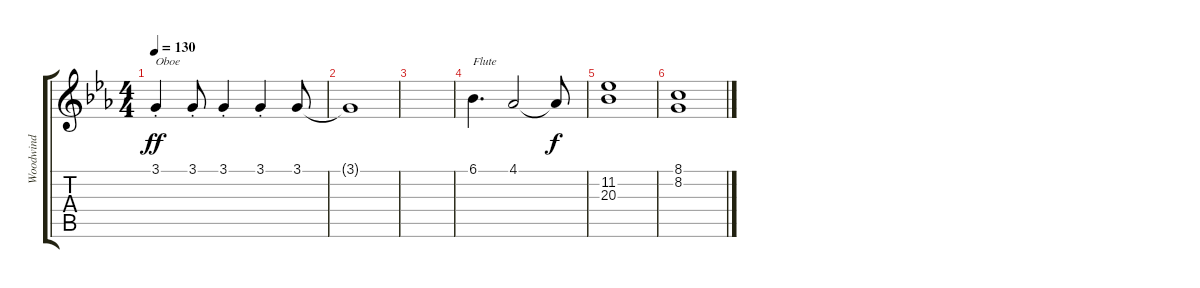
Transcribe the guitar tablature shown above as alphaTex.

\track ("Woodwind" "Woodwind") {instrument flute}
\staff {score tabs}
\tuning (E4 B3 G3 D3 A2 E2) {hide}
\ts (4 4)
\tempo 130
\clef g2
\ks cminor
3.1{st}.4{txt "Oboe" dy ff instrument oboe} 3.1{st}.8 3.1{st}.4 3.1{st}.4 3.1.8 |
3.1{t}.1 |
|
6.1.4{d txt "Flute" instrument flute} 4.1.2 4.1{t}.8{dy f} |
(11.2 20.3).1 |
(8.1 8.2).1
